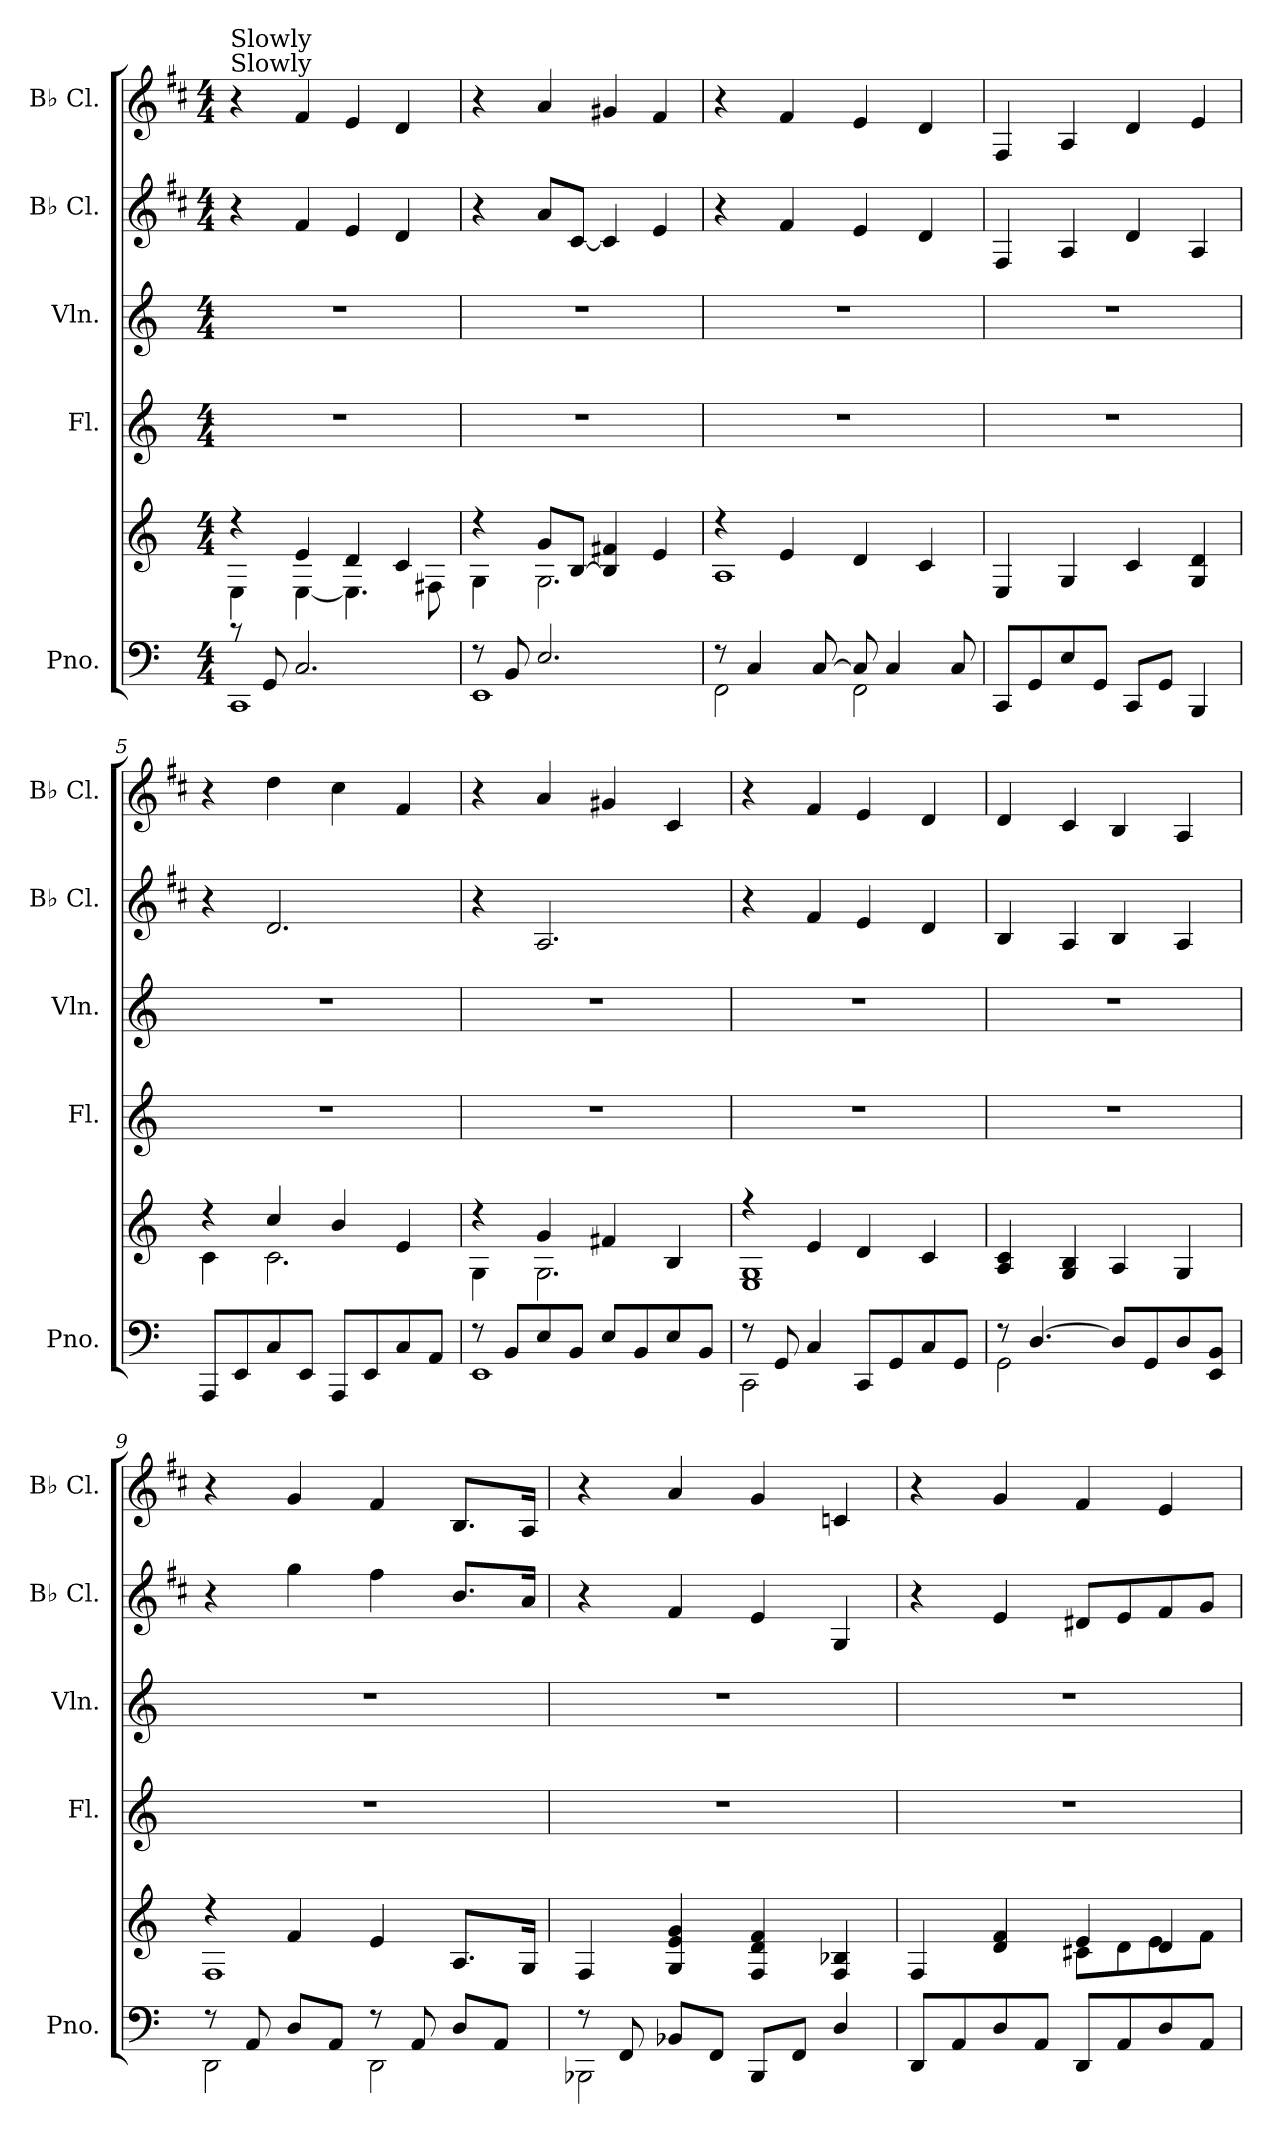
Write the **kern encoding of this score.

**kern	**kern	**kern	**kern	**kern	**kern
*part5	*part5	*part4	*part3	*part2	*part1
*staff6	*staff5	*staff4	*staff3	*staff2	*staff1
*I"Pno.	*	*I"Fl.	*I"Vln.	*I"B♭ Cl.	*I"B♭ Cl.
*I'Pno.	*	*I'Fl.	*I'Vln.	*I'B♭ Cl.	*I'B♭ Cl.
*clefF4	*clefG2	*clefG2	*clefG2	*clefG2	*clefG2
*	*	*	*	*ITrd1c2	*ITrd1c2
*k[]	*k[]	*k[]	*k[]	*k[]	*k[]
*C:	*C:	*C:	*C:	*C:	*C:
*M4/4	*M4/4	*M4/4	*M4/4	*M4/4	*M4/4
=1	=1	=1	=1	=1	=1
*^	*^	*	*	*	*
!	!	!	!	!	!	!	!LO:TX:a:t=Slowly
!	!	!	!	!	!	!	!LO:TX:a:t=Slowly
8rc	1CC	4rdd	4E\	1r	1r	4r	4r
8GG/	.	.	.	.	.	.	.
2.C/	.	4e/	[4E\	.	.	4e/	4e/
.	.	4d/	4.E\]	.	.	4d/	4d/
.	.	4c/	.	.	.	4c/	4c/
.	.	.	8F#X\	.	.	.	.
=2	=2	=2	=2	=2	=2	=2	=2
8r	1EE	4rdd	4G\	1r	1r	4r	4r
8BB/	.	.	.	.	.	.	.
2.E/	.	8g/L	2.G\	.	.	8g/L	4g/
.	.	[8B/J	.	.	.	[8B/J	.
.	.	4B/] 4f#X/	.	.	.	4B/]	4f#X/
.	.	4e/	.	.	.	4d/	4e/
=3	=3	=3	=3	=3	=3	=3	=3
8r	2FF\	4r	1A	1r	1r	4r	4r
4C/	.	.	.	.	.	.	.
.	.	4e/	.	.	.	4e/	4e/
[8C/	.	.	.	.	.	.	.
8C/]	2FF\	4d/	.	.	.	4d/	4d/
4C/	.	.	.	.	.	.	.
.	.	4c/	.	.	.	4c/	4c/
8C/	.	.	.	.	.	.	.
*v	*v	*	*	*	*	*	*
*	*v	*v	*	*	*	*
!!LO:PB:g=z
=4	=4	=4	=4	=4	=4
8CC/L	4E/	1r	1r	4E/	4E/
8GG/	.	.	.	.	.
8E/	4G/	.	.	4G/	4G/
8GG/J	.	.	.	.	.
8CC/L	4c/	.	.	4c/	4c/
8GG/J	.	.	.	.	.
4BBB/	4G/ 4d/	.	.	4G/	4d/
=5	=5	=5	=5	=5	=5
*	*^	*	*	*	*
8AAA/L	4r	4c\	1r	1r	4r	4r
8EE/	.	.	.	.	.	.
8C/	4cc/	2.c\	.	.	2.c/	4cc\
8EE/J	.	.	.	.	.	.
8AAA/L	4b/	.	.	.	.	4b\
8EE/	.	.	.	.	.	.
8C/	4e/	.	.	.	.	4e/
8AA/J	.	.	.	.	.	.
=6	=6	=6	=6	=6	=6	=6
*^	*	*	*	*	*	*
8r	1EE	4r	4G\	1r	1r	4r	4r
8BB/L	.	.	.	.	.	.	.
8E/	.	4g/	2.G\	.	.	2.G/	4g/
8BB/J	.	.	.	.	.	.	.
8E/L	.	4f#X/	.	.	.	.	4f#X/
8BB/	.	.	.	.	.	.	.
8E/	.	4B/	.	.	.	.	4B/
8BB/J	.	.	.	.	.	.	.
!!LO:LB:g=z
=7	=7	=7	=7	=7	=7	=7	=7
8r	2CC\	4r	1E 1G	1r	1r	4r	4r
8GG/	.	.	.	.	.	.	.
4C/	.	4e/	.	.	.	4e/	4e/
8CC/L	2ryy	4d/	.	.	.	4d/	4d/
8GG/	.	.	.	.	.	.	.
8C/	.	4c/	.	.	.	4c/	4c/
8GG/J	.	.	.	.	.	.	.
*	*	*v	*v	*	*	*	*
=8	=8	=8	=8	=8	=8	=8
8r	2GG\	4A/ 4c/	1r	1r	4A/	4c/
[4.D/	.	.	.	.	.	.
.	.	4G/ 4B/	.	.	4G/	4B/
8D/L]	2ryy	4A/	.	.	4A/	4A/
8GG/	.	.	.	.	.	.
8D/	.	4G/	.	.	4G/	4G/
8EE/ 8BB/J	.	.	.	.	.	.
=9	=9	=9	=9	=9	=9	=9
*	*	*^	*	*	*	*
8r	2DD\	4r	1F	1r	1r	4r	4r
8AA/	.	.	.	.	.	.	.
8D/L	.	4f/	.	.	.	4ff\	4f/
8AA/J	.	.	.	.	.	.	.
8r	2DD\	4e/	.	.	.	4ee\	4e/
8AA/	.	.	.	.	.	.	.
8D/L	.	8.A/L	.	.	.	8.a/L	8.A/L
8AA/J	.	.	.	.	.	.	.
.	.	16G/Jk	.	.	.	16g/Jk	16G/Jk
*	*	*v	*v	*	*	*	*
!!LO:PB:g=z
=10	=10	=10	=10	=10	=10	=10
8r	2BBB-X\	4F/	1r	1r	4r	4r
8FF/	.	.	.	.	.	.
8BB-X/L	.	4G/ 4e/ 4g/	.	.	4e/	4g/
8FF/J	.	.	.	.	.	.
8BBB-/L	2ryy	4F/ 4d/ 4f/	.	.	4d/	4f/
8FF/J	.	.	.	.	.	.
4D/	.	4F/ 4B-X/	.	.	4F/	4B-X/
*v	*v	*	*	*	*	*
=11	=11	=11	=11	=11	=11
*	*^	*	*	*	*
8DD/L	4F/	2ryy	1r	1r	4r	4r
8AA/	.	.	.	.	.	.
8D/	4d/ 4f/	.	.	.	4d/	4f/
8AA/J	.	.	.	.	.	.
8DD/L	4e/	8c#X\L	.	.	8c#X/L	4e/
8AA/	.	8d\	.	.	8d/	.
8D/	4d/	8e\	.	.	8e/	4d/
8AA/J	.	8f\J	.	.	8f/J	.
*	*v	*v	*	*	*	*
=	=	=	=	=	=
*-	*-	*-	*-	*-	*-
